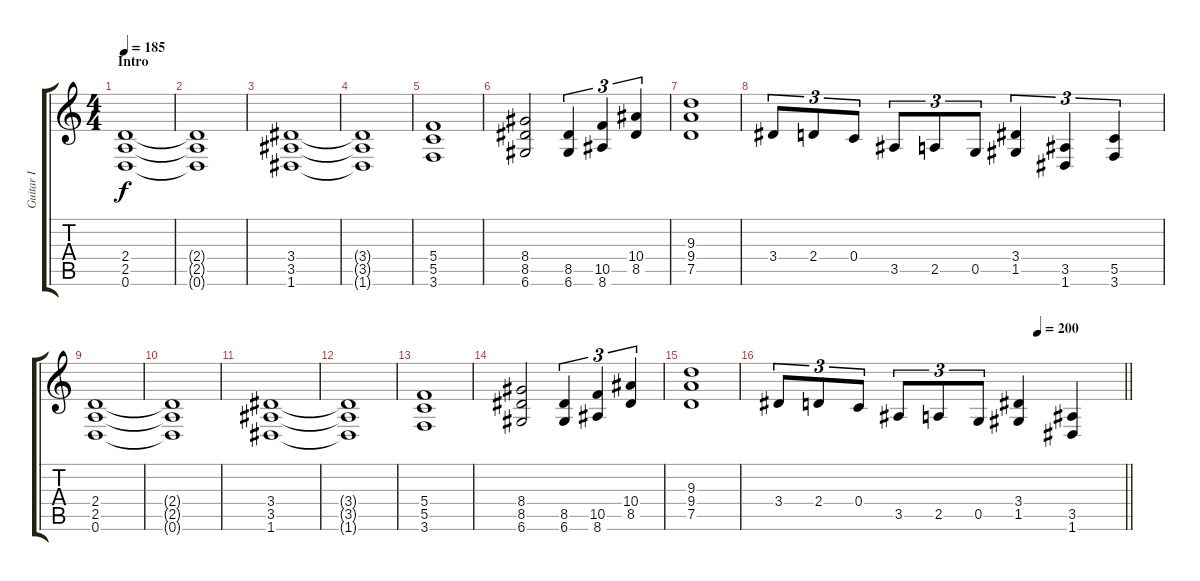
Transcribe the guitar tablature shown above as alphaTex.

\track ("Guitar I" "Guitar I") {instrument distortionguitar}
\staff {score tabs}
\tuning (D4 A3 F3 C3 G2 D2) {hide}
\ts (4 4)
\section ("" "Intro")
\tempo 185
\clef g2
\ks c
(2.4 2.5 0.6).1{dy f instrument distortionguitar} |
(2.4{t} 2.5{t} 0.6{t}).1 |
(3.4 3.5 1.6).1 |
(3.4{t} 3.5{t} 1.6{t}).1 |
(5.4 5.5 3.6).1 |
(8.4 8.5 6.6).2 (8.5 6.6).4{tu (3 2)} (10.5 8.6).4{tu (3 2)} (10.4 8.5).4{tu (3 2)} |
(9.3 9.4 7.5).1 |
3.4.8{tu (3 2)} 2.4.8{tu (3 2)} 0.4.8{tu (3 2)} 3.5.8{tu (3 2)} 2.5.8{tu (3 2)} 0.5.8{tu (3 2)} (3.4 1.5).4{tu (3 2)} (3.5 1.6).4{tu (3 2)} (5.5 3.6).4{tu (3 2)} |
(2.4 2.5 0.6).1 |
(2.4{t} 2.5{t} 0.6{t}).1 |
(3.4 3.5 1.6).1 |
(3.4{t} 3.5{t} 1.6{t}).1 |
(5.4 5.5 3.6).1 |
(8.4 8.5 6.6).2 (8.5 6.6).4{tu (3 2)} (10.5 8.6).4{tu (3 2)} (10.4 8.5).4{tu (3 2)} |
(9.3 9.4 7.5).1 |
\tempo (200 0.75)
\barLineRight lightlight
3.4.8{tu (3 2)} 2.4.8{tu (3 2)} 0.4.8{tu (3 2)} 3.5.8{tu (3 2)} 2.5.8{tu (3 2)} 0.5.8{tu (3 2)} (3.4 1.5).4 (3.5 1.6).4
